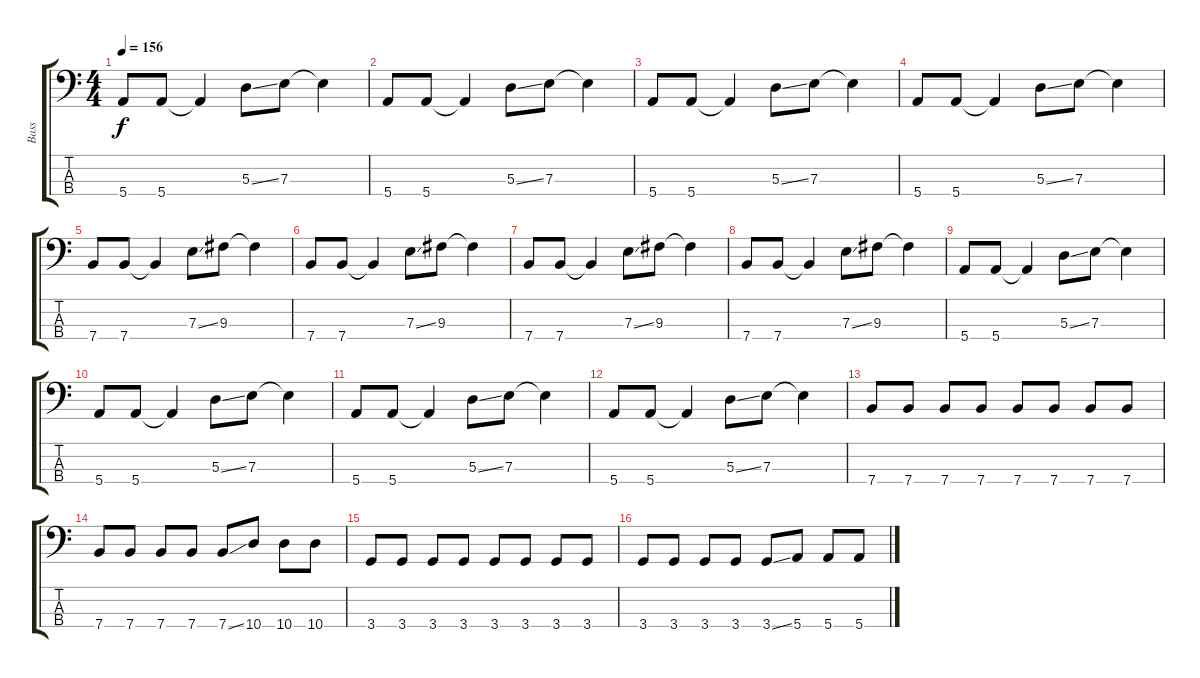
\track ("Bass" "Bass") {instrument electricbasspick}
\staff {score tabs}
\tuning (G2 D2 A1 E1) {hide}
\ts (4 4)
\tempo 156
\clef f4
\ks c
5.4.8{dy f} 5.4.8 5.4{t}.4 5.3{ss}.8 7.3.8 7.3{t}.4 |
5.4.8 5.4.8 5.4{t}.4 5.3{ss}.8 7.3.8 7.3{t}.4 |
5.4.8 5.4.8 5.4{t}.4 5.3{ss}.8 7.3.8 7.3{t}.4 |
5.4.8 5.4.8 5.4{t}.4 5.3{ss}.8 7.3.8 7.3{t}.4 |
7.4.8 7.4.8 7.4{t}.4 7.3{ss}.8 9.3.8 9.3{t}.4 |
7.4.8 7.4.8 7.4{t}.4 7.3{ss}.8 9.3.8 9.3{t}.4 |
7.4.8 7.4.8 7.4{t}.4 7.3{ss}.8 9.3.8 9.3{t}.4 |
7.4.8 7.4.8 7.4{t}.4 7.3{ss}.8 9.3.8 9.3{t}.4 |
5.4.8 5.4.8 5.4{t}.4 5.3{ss}.8 7.3.8 7.3{t}.4 |
5.4.8 5.4.8 5.4{t}.4 5.3{ss}.8 7.3.8 7.3{t}.4 |
5.4.8 5.4.8 5.4{t}.4 5.3{ss}.8 7.3.8 7.3{t}.4 |
5.4.8 5.4.8 5.4{t}.4 5.3{ss}.8 7.3.8 7.3{t}.4 |
7.4.8 7.4.8 7.4.8 7.4.8 7.4.8 7.4.8 7.4.8 7.4.8 |
7.4.8 7.4.8 7.4.8 7.4.8 7.4{ss}.8 10.4.8 10.4.8 10.4.8 |
3.4.8 3.4.8 3.4.8 3.4.8 3.4.8 3.4.8 3.4.8 3.4.8 |
3.4.8 3.4.8 3.4.8 3.4.8 3.4{ss}.8 5.4.8 5.4.8 5.4.8
